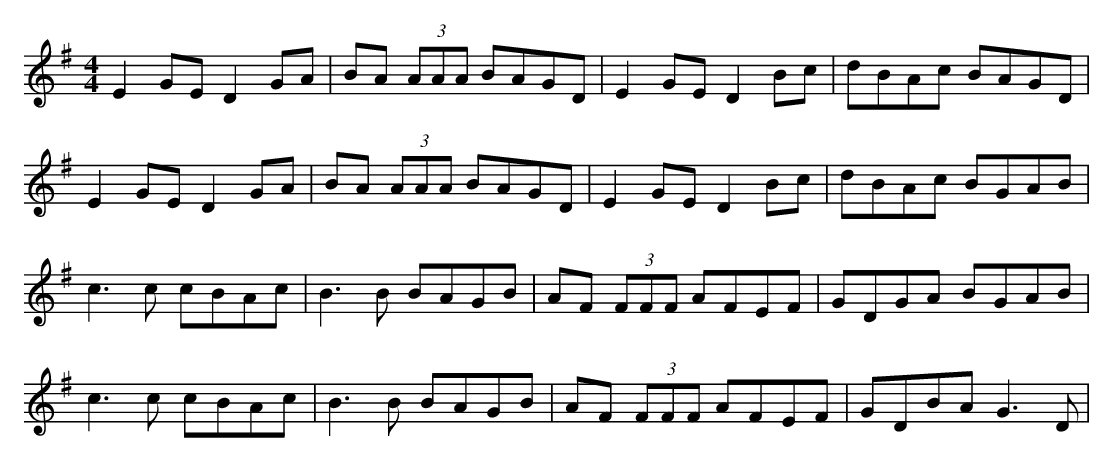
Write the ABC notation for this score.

X:1
M:4/4
K:Emin
E2GE D2GA|BA (3AAA BAGD|E2GE D2Bc|dBAc BAGD|
E2GE D2GA|BA (3AAA BAGD|E2GE D2Bc|dBAc BGAB|
c3c cBAc|B3B BAGB|AF (3FFF AFEF|GDGA BGAB|
c3c cBAc|B3B BAGB|AF (3FFF AFEF|GDBA G3D|
